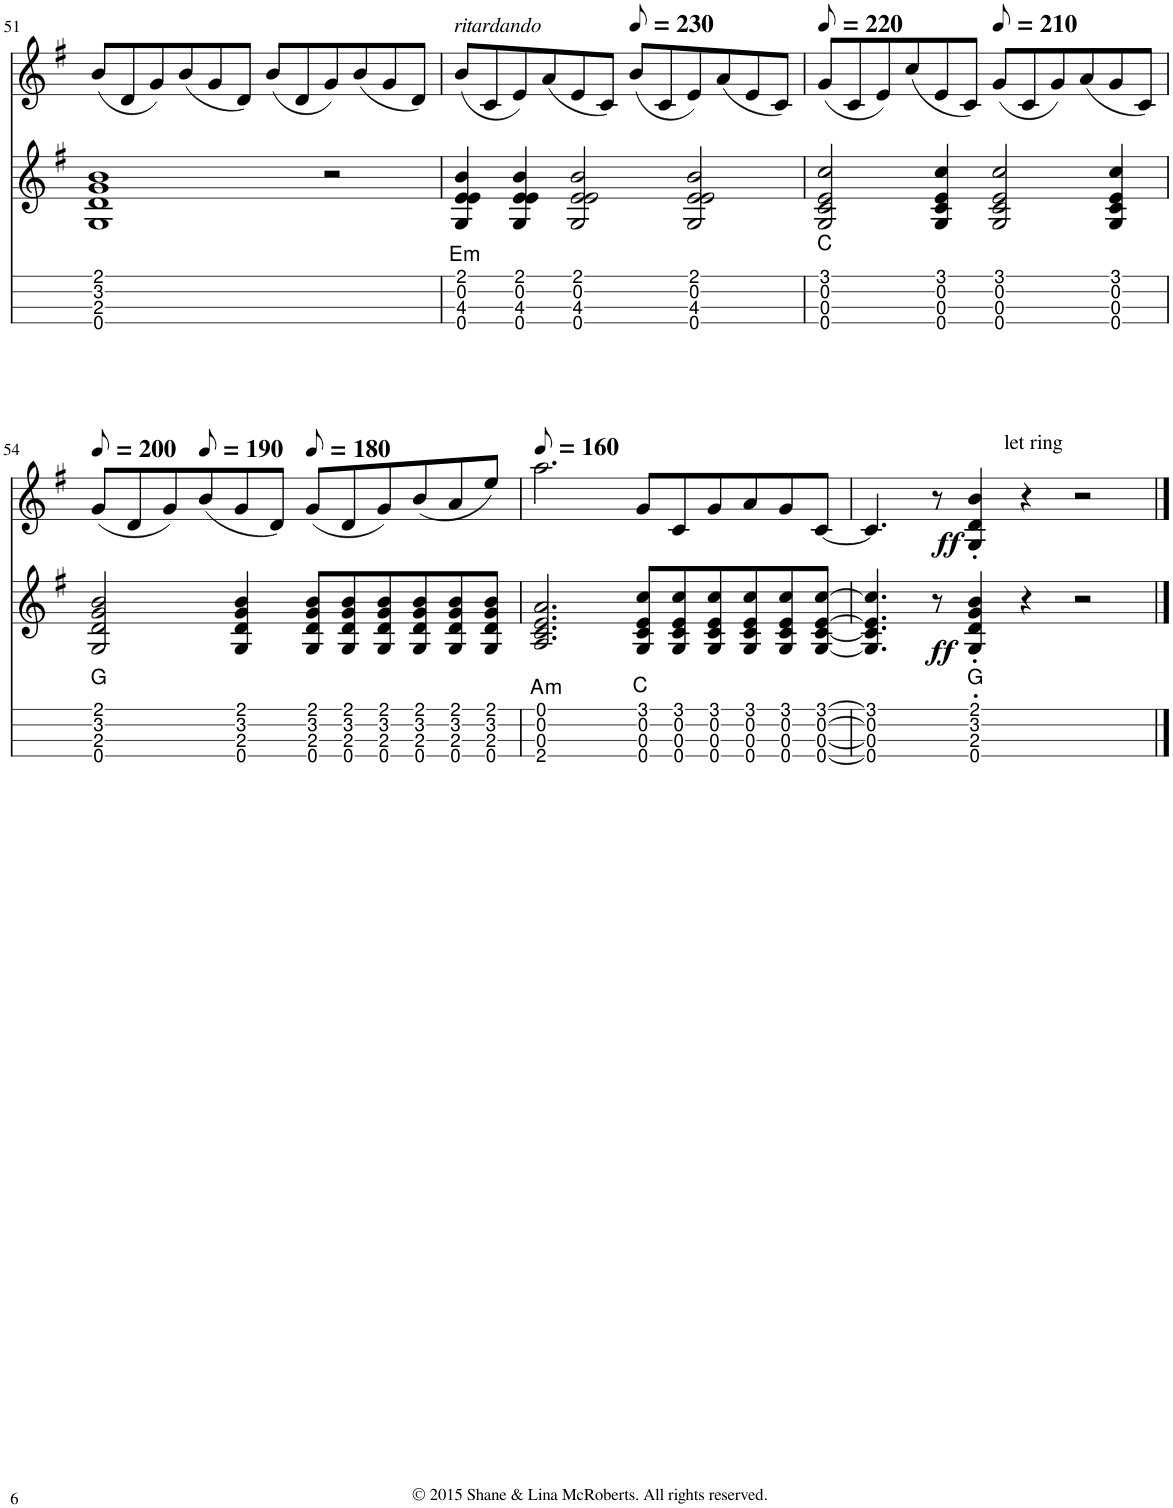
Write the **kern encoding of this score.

**kern	**kern	**dynam	**harte	**kern	**dynam
*part2	*part2	*part2	*part2	*part1	*part1
*staff3	*staff2	*staff2/3	*	*staff1	*staff1
*I"Ukulele	*	*	*	*I"Violin	*
*	*	*	*	*I'Vln	*
!!LO:PB:g=z
*	*clefG2	*	*	*clefG2	*
*k[f#]	*k[f#]	*	*	*k[f#]	*
*M6/4	*M6/4	*	*	*M6/4	*
=51	=51	=51	=51	=51	=51
1G 1d 1g 1b	1G 1d 1g 1b	.	.	(8b/L	.
.	.	.	.	8d/	.
.	.	.	.	8g/)	.
.	.	.	.	(8b/	.
.	.	.	.	8g/	.
.	.	.	.	8d/J)	.
.	.	.	.	(8b/L	.
.	.	.	.	8d/	.
2r	2r	.	.	8g/)	.
.	.	.	.	(8b/	.
.	.	.	.	8g/	.
.	.	.	.	8d/J)	.
=52	=52	=52	=52	=52	=52
!	!	!	!LO:H:kt=m	!LO:TX:a:i:t=ritardando	!
4G 4e 4e 4b	4G/ 4e/ 4e/ 4b/	.	E:min	(8b/L	.
.	.	.	.	8c/	.
4G 4e 4e 4b	4G/ 4e/ 4e/ 4b/	.	.	8e/)	.
.	.	.	.	(8a/	.
2G 2e 2e 2b	2G/ 2e/ 2e/ 2b/	.	.	8e/	.
.	.	.	.	8c/J)	.
*	*	*	*	*MM115	*
.	.	.	.	(8b/L	.
.	.	.	.	8c/	.
2G 2e 2e 2b	2G/ 2e/ 2e/ 2b/	.	.	8e/)	.
.	.	.	.	(8a/	.
.	.	.	.	8e/	.
.	.	.	.	8c/J)	.
=53	=53	=53	=53	=53	=53
*	*	*	*	*MM110	*
2G 2c 2e 2cc	2G/ 2c/ 2e/ 2cc/	.	C:maj	(8g/L	.
.	.	.	.	8c/	.
.	.	.	.	8e/)	.
.	.	.	.	(8cc/	.
4G 4c 4e 4cc	4G/ 4c/ 4e/ 4cc/	.	.	8e/	.
.	.	.	.	8c/J)	.
*	*	*	*	*MM105	*
2G 2c 2e 2cc	2G/ 2c/ 2e/ 2cc/	.	.	(8g/L	.
.	.	.	.	8c/	.
.	.	.	.	8g/)	.
.	.	.	.	(8a/	.
4G 4c 4e 4cc	4G/ 4c/ 4e/ 4cc/	.	.	8g/	.
.	.	.	.	8c/J)	.
!!LO:LB:g=z
=54	=54	=54	=54	=54	=54
*	*	*	*	*MM100	*
2G 2d 2g 2b	2G/ 2d/ 2g/ 2b/	.	G:maj	(8g/L	.
.	.	.	.	8d/	.
.	.	.	.	8g/)	.
*	*	*	*	*MM95	*
.	.	.	.	(8b/	.
4G 4d 4g 4b	4G/ 4d/ 4g/ 4b/	.	.	8g/	.
.	.	.	.	8d/J)	.
*	*	*	*	*MM90	*
8G\ 8d\ 8g\ 8b\L	8G/ 8d/ 8g/ 8b/L	.	.	(8g/L	.
8G\ 8d\ 8g\ 8b\	8G/ 8d/ 8g/ 8b/	.	.	8d/	.
8G\ 8d\ 8g\ 8b\	8G/ 8d/ 8g/ 8b/	.	.	8g/)	.
8G\ 8d\ 8g\ 8b\	8G/ 8d/ 8g/ 8b/	.	.	(8b/	.
8G\ 8d\ 8g\ 8b\	8G/ 8d/ 8g/ 8b/	.	.	8a/	.
8G\ 8d\ 8g\ 8b\J	8G/ 8d/ 8g/ 8b/J	.	.	8ee/J)	.
=55	=55	=55	=55	=55	=55
*	*	*	*	*MM80	*
!	!	!	!LO:H:kt=m	!	!
2.A 2.c 2.e 2.a	2.A/ 2.c/ 2.e/ 2.a/	.	A:min	2.aa\	.
8G\ 8c\ 8e\ 8cc\L	8G/ 8c/ 8e/ 8cc/L	.	C:maj	8g/L	.
8G\ 8c\ 8e\ 8cc\	8G/ 8c/ 8e/ 8cc/	.	.	8c/	.
8G\ 8c\ 8e\ 8cc\	8G/ 8c/ 8e/ 8cc/	.	.	8g/	.
8G\ 8c\ 8e\ 8cc\	8G/ 8c/ 8e/ 8cc/	.	.	8a/	.
8G\ 8c\ 8e\ 8cc\	8G/ 8c/ 8e/ 8cc/	.	.	8g/	.
[8G\ [8c\ [8e\ [8cc\J	[8G/ [8c/ [8e/ [8cc/J	.	.	[8c/J	.
=56	=56	=56	=56	=56	=56
4.G] 4.c] 4.e] 4.cc]	4.G/] 4.c/] 4.e/] 4.cc/]	.	.	4.c/]	.
8r	8r	.	.	8r	.
!	!	!	!	!LO:TX:a:t=let ring	!
!	!	!LO:DY:b	!	!	!LO:DY:b
4G' 4d' 4g' 4b'	4G/' 4d/' 4g/' 4b/'	ff	G:maj	4G/' 4d/' 4b/'	ff
4r	4r	.	.	4r	.
2r	2r	.	.	2r	.
==	==	==	==	==	==
*-	*-	*-	*-	*-	*-
